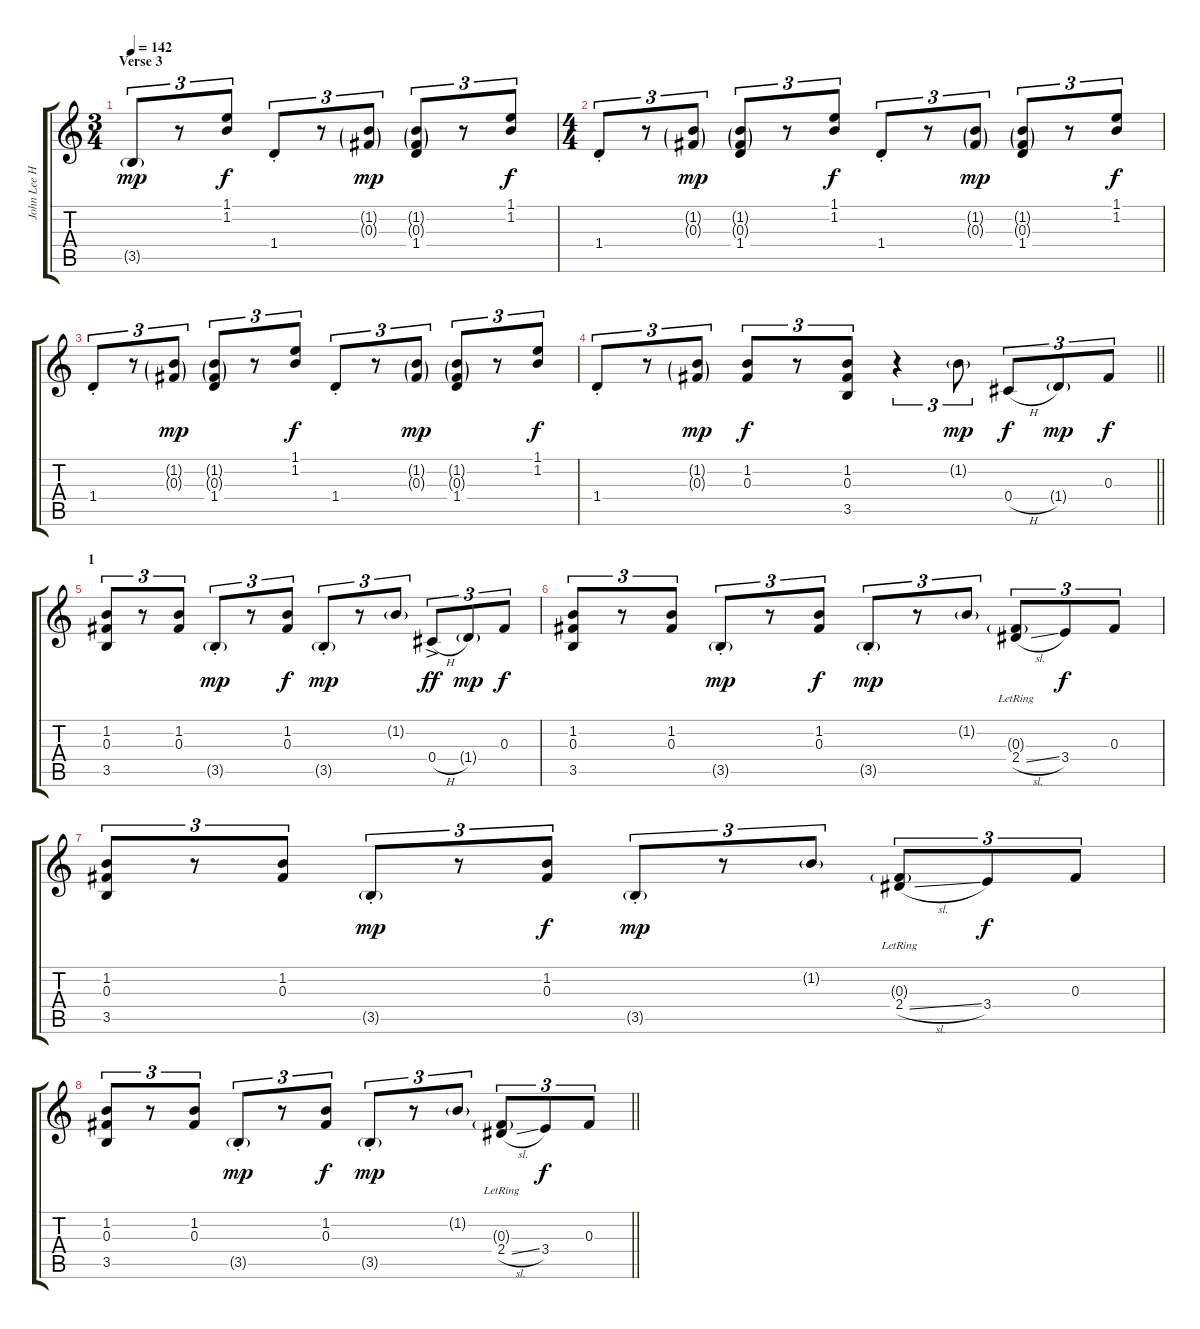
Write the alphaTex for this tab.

\track ("John Lee Hooker" "John Lee H") {instrument acousticguitarnylon}
\staff {score tabs}
\tuning (Eb4 Bb3 Gb3 Db3 Ab2 Eb2) {hide}
\ts (3 4)
\section ("" "Verse 3")
\tempo 142
\clef g2
\ks c
3.5{g}.8{tu (3 2) dy mp} r.8{tu (3 2)} (1.1 1.2).8{tu (3 2) dy f} 1.4{st}.8{tu (3 2)} r.8{tu (3 2)} (1.2{g} 0.3{g}).8{tu (3 2) dy mp} (1.2{g} 0.3{g} 1.4).8{tu (3 2)} r.8{tu (3 2)} (1.1 1.2).8{tu (3 2) dy f} |
\ts (4 4)
1.4{st}.8{tu (3 2)} r.8{tu (3 2)} (1.2{g} 0.3{g}).8{tu (3 2) dy mp} (1.2{g} 0.3{g} 1.4).8{tu (3 2)} r.8{tu (3 2)} (1.1 1.2).8{tu (3 2) dy f} 1.4{st}.8{tu (3 2)} r.8{tu (3 2)} (1.2{g} 0.3{g}).8{tu (3 2) dy mp} (1.2{g} 0.3{g} 1.4).8{tu (3 2)} r.8{tu (3 2)} (1.1 1.2).8{tu (3 2) dy f} |
1.4{st}.8{tu (3 2)} r.8{tu (3 2)} (1.2{g} 0.3{g}).8{tu (3 2) dy mp} (1.2{g} 0.3{g} 1.4).8{tu (3 2)} r.8{tu (3 2)} (1.1 1.2).8{tu (3 2) dy f} 1.4{st}.8{tu (3 2)} r.8{tu (3 2)} (1.2{g} 0.3{g}).8{tu (3 2) dy mp} (1.2{g} 0.3{g} 1.4).8{tu (3 2)} r.8{tu (3 2)} (1.1 1.2).8{tu (3 2) dy f} |
\barLineRight lightlight
1.4{st}.8{tu (3 2)} r.8{tu (3 2)} (1.2{g} 0.3{g}).8{tu (3 2) dy mp} (1.2 0.3).8{tu (3 2) dy f} r.8{tu (3 2)} (1.2 0.3 3.5).8{tu (3 2)} r.4{tu (3 2)} 1.2{g}.8{tu (3 2) dy mp} 0.4{h}.8{tu (3 2) dy f} 1.4{g}.8{tu (3 2) dy mp} 0.3.8{tu (3 2) dy f} |
\section ("" "1")
(1.2 0.3 3.5).8{tu (3 2)} r.8{tu (3 2)} (1.2 0.3).8{tu (3 2)} 3.5{g st}.8{tu (3 2) dy mp} r.8{tu (3 2)} (1.2 0.3).8{tu (3 2) dy f} 3.5{g st}.8{tu (3 2) dy mp} r.8{tu (3 2)} 1.2{g}.8{tu (3 2)} 0.4{h ac}.8{tu (3 2) dy ff} 1.4{g}.8{tu (3 2) dy mp} 0.3.8{tu (3 2) dy f} |
(1.2 0.3 3.5).8{tu (3 2)} r.8{tu (3 2)} (1.2 0.3).8{tu (3 2)} 3.5{g st}.8{tu (3 2) dy mp} r.8{tu (3 2)} (1.2 0.3).8{tu (3 2) dy f} 3.5{g st}.8{tu (3 2) dy mp} r.8{tu (3 2)} 1.2{g}.8{tu (3 2)} (0.3{g lr} 2.4{sl}).8{tu (3 2)} 3.4.8{tu (3 2) dy f} 0.3.8{tu (3 2)} |
(1.2 0.3 3.5).8{tu (3 2)} r.8{tu (3 2)} (1.2 0.3).8{tu (3 2)} 3.5{g st}.8{tu (3 2) dy mp} r.8{tu (3 2)} (1.2 0.3).8{tu (3 2) dy f} 3.5{g st}.8{tu (3 2) dy mp} r.8{tu (3 2)} 1.2{g}.8{tu (3 2)} (0.3{g lr} 2.4{sl}).8{tu (3 2)} 3.4.8{tu (3 2) dy f} 0.3.8{tu (3 2)} |
\barLineRight lightlight
(1.2 0.3 3.5).8{tu (3 2)} r.8{tu (3 2)} (1.2 0.3).8{tu (3 2)} 3.5{g st}.8{tu (3 2) dy mp} r.8{tu (3 2)} (1.2 0.3).8{tu (3 2) dy f} 3.5{g st}.8{tu (3 2) dy mp} r.8{tu (3 2)} 1.2{g}.8{tu (3 2)} (0.3{g lr} 2.4{sl}).8{tu (3 2)} 3.4.8{tu (3 2) dy f} 0.3.8{tu (3 2)}
